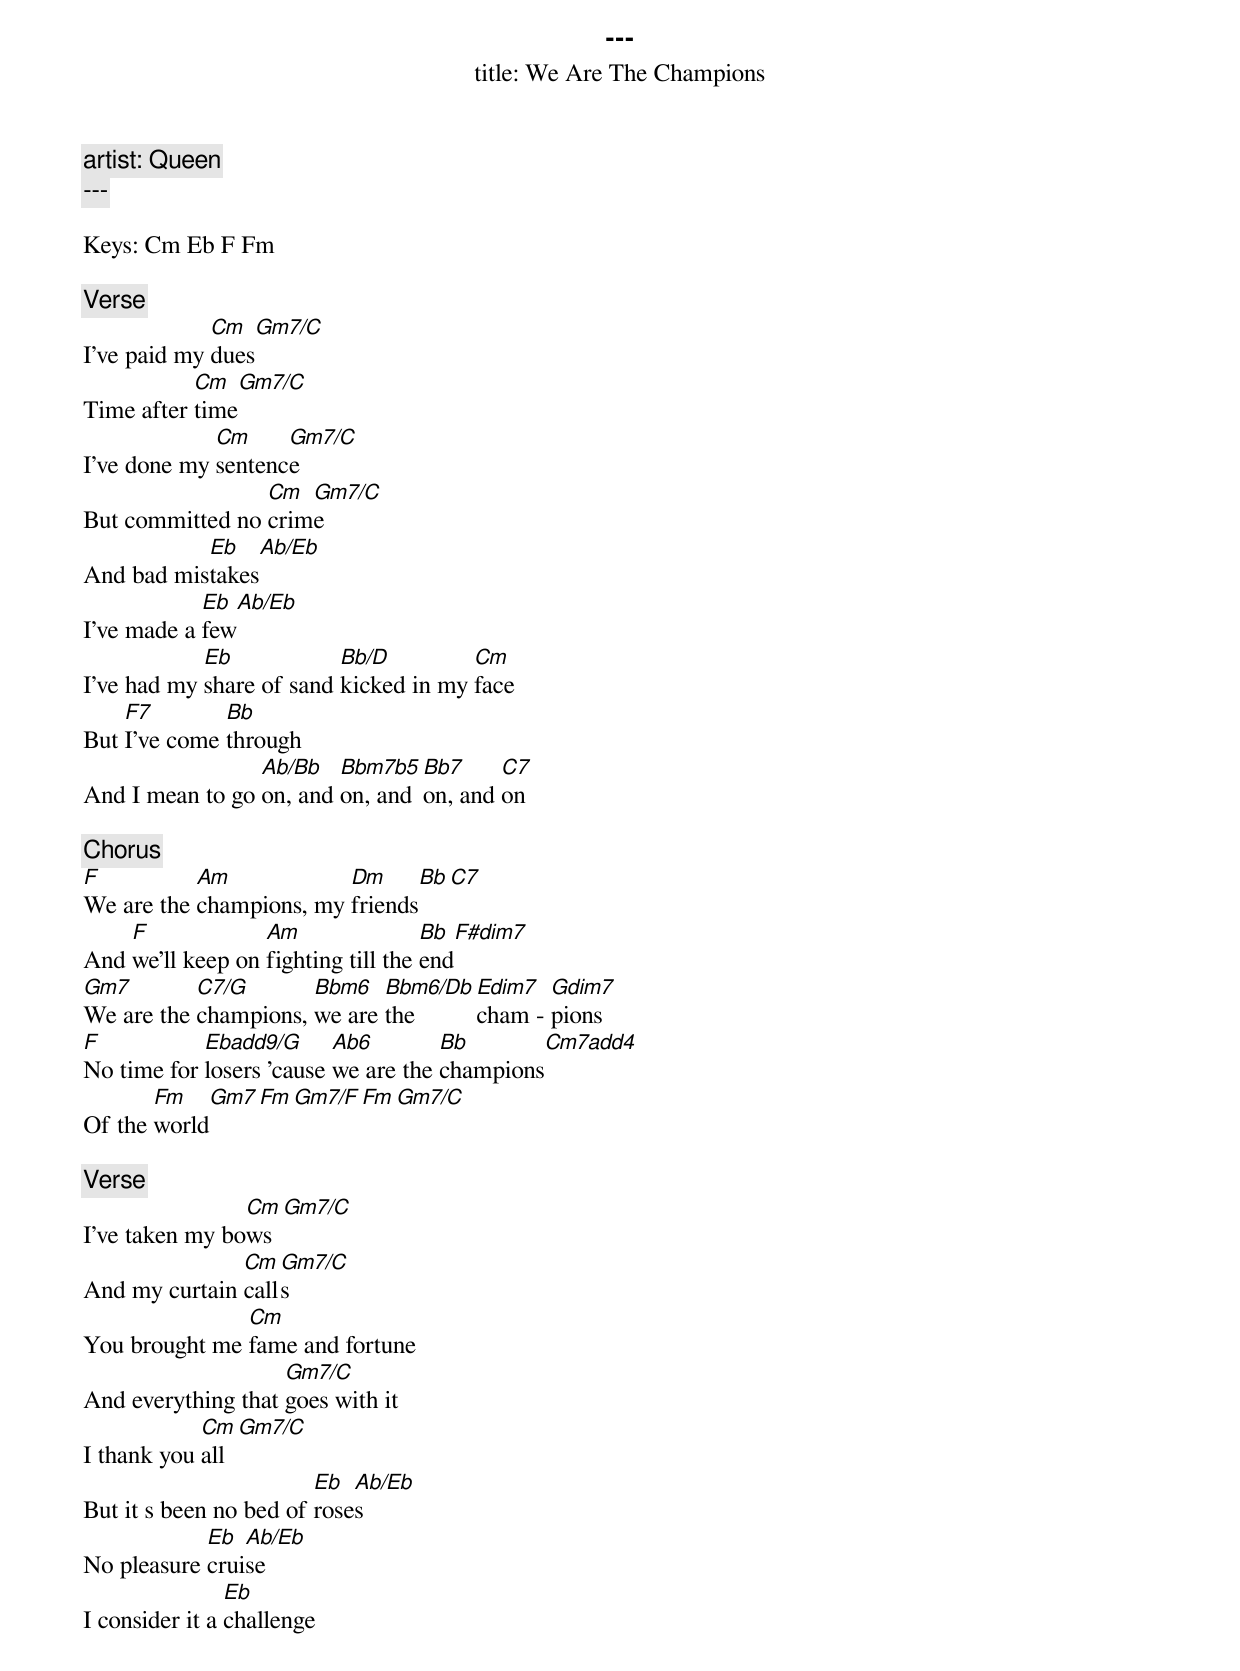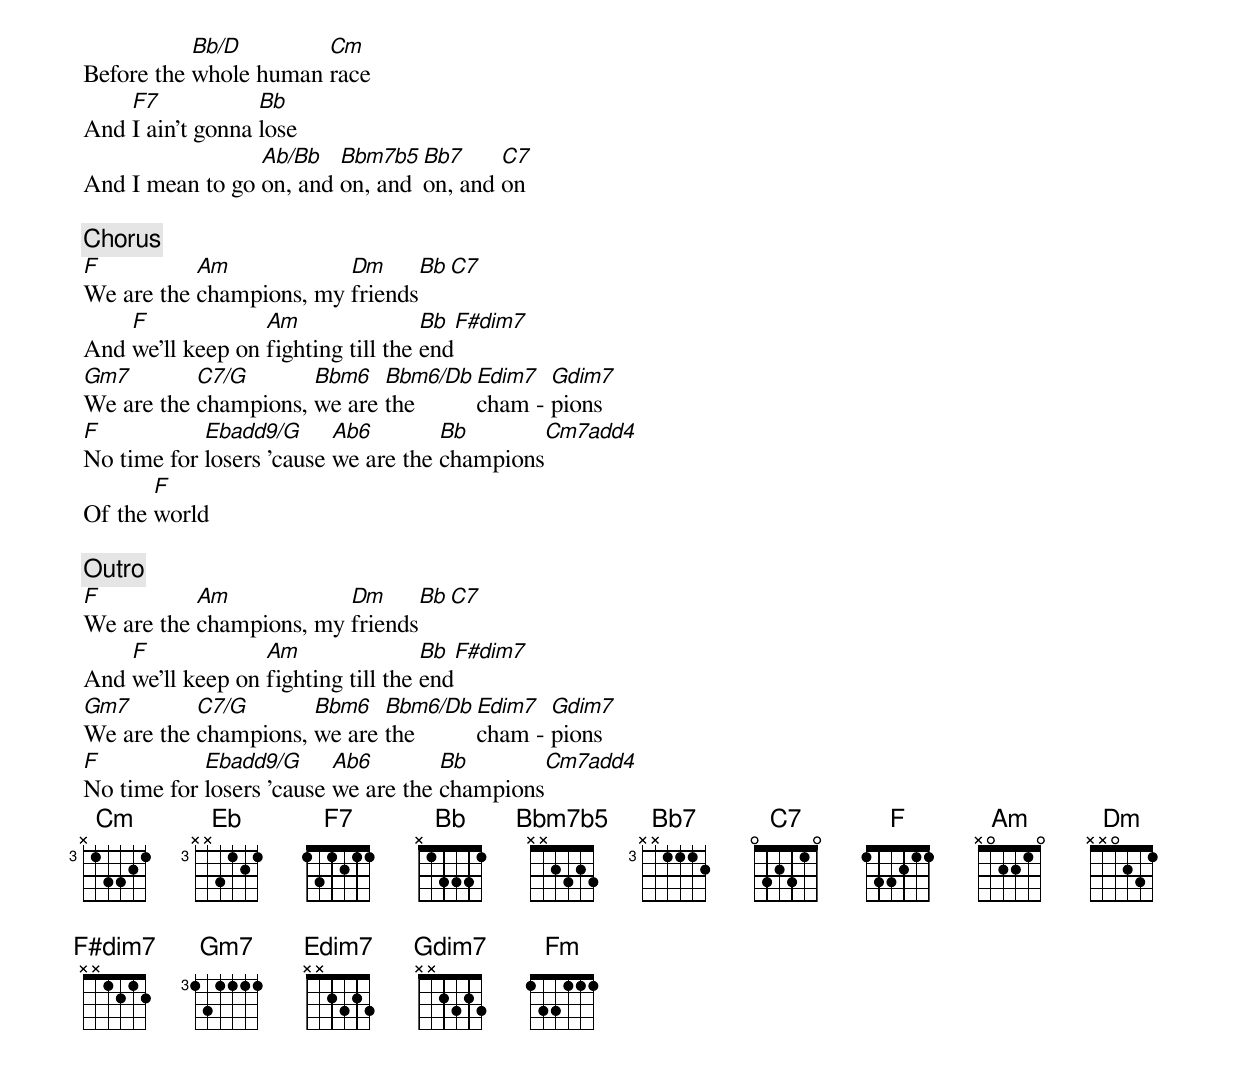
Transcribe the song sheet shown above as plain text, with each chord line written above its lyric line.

---
title: We Are The Champions
artist: Queen
---

Keys: Cm Eb F Fm

[Verse]
             Cm  Gm7/C
I've paid my dues
           Cm  Gm7/C
Time after time
             Cm     Gm7/C
I've done my sentence
                 Cm  Gm7/C
But committed no crime
           Eb   Ab/Eb
And bad mistakes
            Eb  Ab/Eb
I've made a few
            Eb            Bb/D         Cm
I've had my share of sand kicked in my face
    F7        Bb
But I've come through
                 Ab/Bb   Bbm7b5  Bb7     C7
And I mean to go on, and on, and on, and on

[Chorus]
F          Am            Dm     Bb C7
We are the champions, my friends
    F             Am                Bb  F#dim7
And we'll keep on fighting till the end
Gm7        C7/G       Bbm6   Bbm6/Db   Edim7  Gdim7
We are the champions, we are the       cham - pions
F           Ebadd9/G      Ab6        Bb       Cm7add4
No time for losers 'cause we are the champions
       Fm   Gm7   Fm   Gm7/F   Fm   Gm7/C
Of the world

[Verse]
                Cm  Gm7/C
I've taken my bows
               Cm  Gm7/C
And my curtain calls
               Cm
You brought me fame and fortune
                    Gm7/C
And everything that goes with it
            Cm  Gm7/C
I thank you all
                        Eb  Ab/Eb
But it s been no bed of roses
            Eb  Ab/Eb
No pleasure cruise
                Eb
I consider it a challenge
           Bb/D        Cm
Before the whole human race
    F7            Bb
And I ain't gonna lose
                 Ab/Bb   Bbm7b5  Bb7     C7
And I mean to go on, and on, and on, and on

[Chorus]
F          Am            Dm     Bb C7
We are the champions, my friends
    F             Am                Bb  F#dim7
And we'll keep on fighting till the end
Gm7        C7/G       Bbm6   Bbm6/Db   Edim7  Gdim7
We are the champions, we are the       cham - pions
F           Ebadd9/G      Ab6        Bb       Cm7add4
No time for losers 'cause we are the champions
       F
Of the world

[Outro]
F          Am            Dm     Bb C7
We are the champions, my friends
    F             Am                Bb  F#dim7
And we'll keep on fighting till the end
Gm7        C7/G       Bbm6   Bbm6/Db   Edim7  Gdim7
We are the champions, we are the       cham - pions
F           Ebadd9/G      Ab6        Bb       Cm7add4
No time for losers 'cause we are the champions
